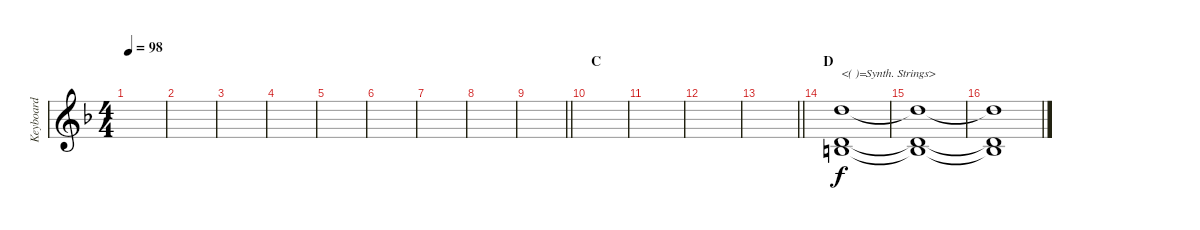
\track ("Keyboard" "Keyboard") {instrument stringensemble1}
\staff {score}
\tuning (Db4 Ab3 E3 B2 Gb2 Db2) {hide}
\ts (4 4)
\tempo 98
\clef g2
\ks f
|
|
|
|
|
|
|
|
\barLineRight lightlight
|
\section ("" "C")
|
|
|
\barLineRight lightlight
|
\section ("" "D")
(13.1 6.2 7.3).1{txt "<( )=Synth. Strings>"} |
(13.1{t} 6.2{t} 7.3{t}).1 |
(13.1{t} 6.2{t} 7.3{t}).1
